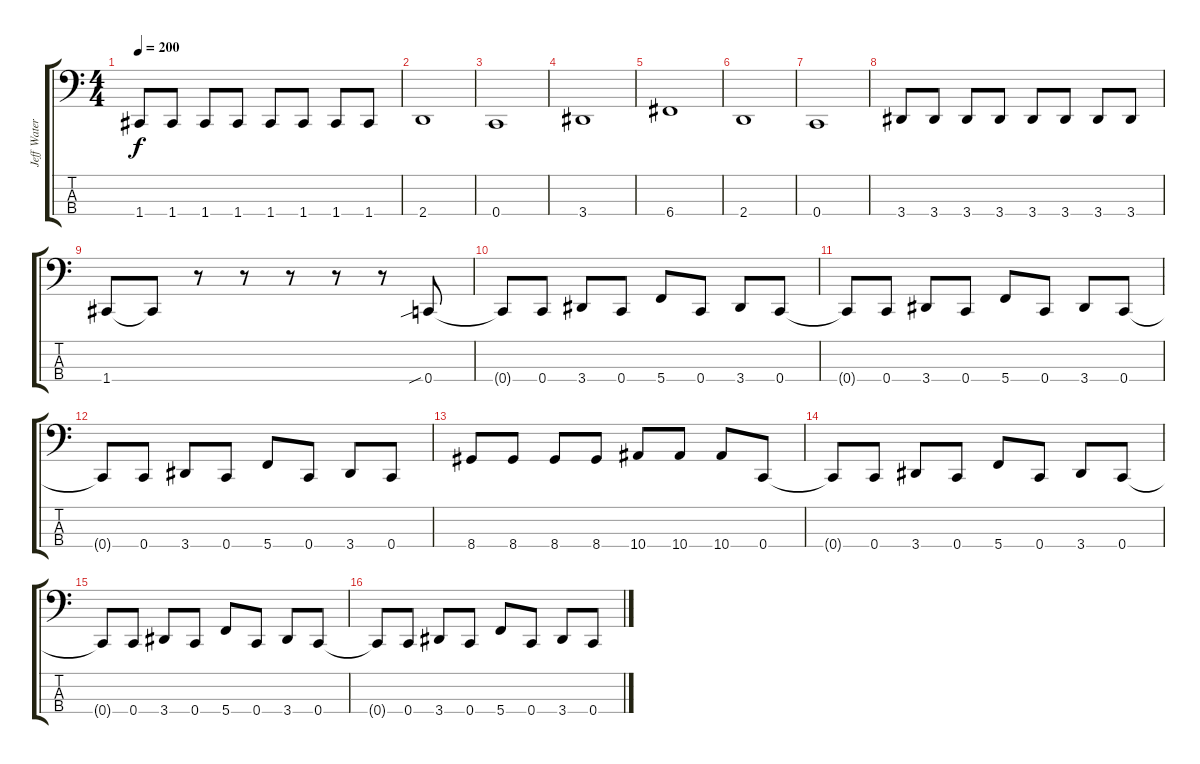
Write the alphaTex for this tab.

\track ("Jeff Waters (in studio)" "Jeff Water") {instrument electricbasspick}
\staff {score tabs}
\tuning (F2 C2 G1 C1) {hide}
\ts (4 4)
\tempo 200
\clef f4
\ks c
1.4.8{dy f} 1.4.8 1.4.8 1.4.8 1.4.8 1.4.8 1.4.8 1.4.8 |
2.4.1 |
0.4.1 |
3.4.1 |
6.4.1 |
2.4.1 |
0.4.1 |
3.4.8 3.4.8 3.4.8 3.4.8 3.4.8 3.4.8 3.4.8 3.4.8 |
1.4.8 1.4{t}.8 r.8 r.8 r.8 r.8 r.8 0.4{sib}.8 |
0.4{t}.8 0.4.8 3.4.8 0.4.8 5.4.8 0.4.8 3.4.8 0.4.8 |
0.4{t}.8 0.4.8 3.4.8 0.4.8 5.4.8 0.4.8 3.4.8 0.4.8 |
0.4{t}.8 0.4.8 3.4.8 0.4.8 5.4.8 0.4.8 3.4.8 0.4.8 |
8.4.8 8.4.8 8.4.8 8.4.8 10.4.8 10.4.8 10.4.8 0.4.8 |
0.4{t}.8 0.4.8 3.4.8 0.4.8 5.4.8 0.4.8 3.4.8 0.4.8 |
0.4{t}.8 0.4.8 3.4.8 0.4.8 5.4.8 0.4.8 3.4.8 0.4.8 |
0.4{t}.8 0.4.8 3.4.8 0.4.8 5.4.8 0.4.8 3.4.8 0.4.8
